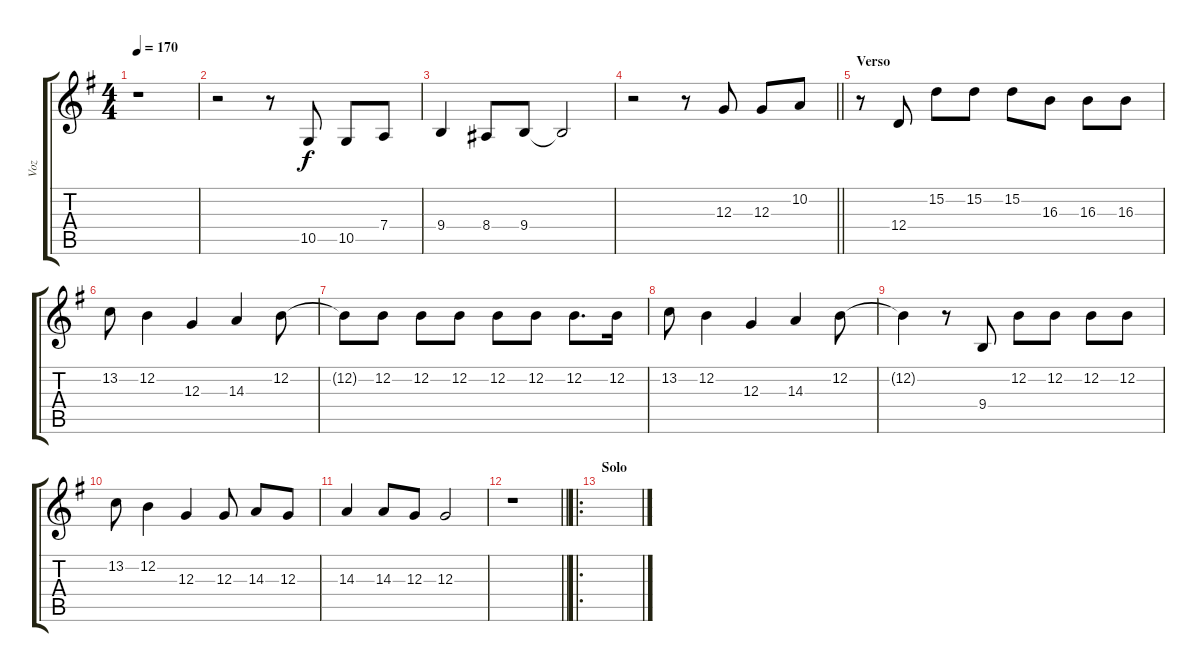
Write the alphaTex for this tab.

\track ("Voz" "Voz") {instrument flute}
\staff {score tabs}
\tuning (E4 B3 G3 D3 A2 E2) {hide}
\ts (4 4)
\tempo 170
\clef g2
\ks g
r.1{dy f} |
r.2 r.8 10.5.8 10.5.8 7.4.8 |
9.4.4 8.4.8 9.4.8 9.4{t}.2 |
\barLineRight lightlight
r.2 r.8 12.3.8 12.3.8 10.2.8 |
\section ("" "Verso")
r.8 12.4.8 15.2.8 15.2.8 15.2.8 16.3.8 16.3.8 16.3.8 |
13.2.8 12.2.4 12.3.4 14.3.4 12.2.8 |
12.2{t}.8 12.2.8 12.2.8 12.2.8 12.2.8 12.2.8 12.2.8{d} 12.2.16 |
13.2.8 12.2.4 12.3.4 14.3.4 12.2.8 |
12.2{t}.4 r.8 9.4.8 12.2.8 12.2.8 12.2.8 12.2.8 |
13.2.8 12.2.4 12.3.4 12.3.8 14.3.8 12.3.8 |
14.3.4 14.3.8 12.3.8 12.3.2 |
\barLineRight lightlight
r.1 |
\ro
\section ("" "Solo")
